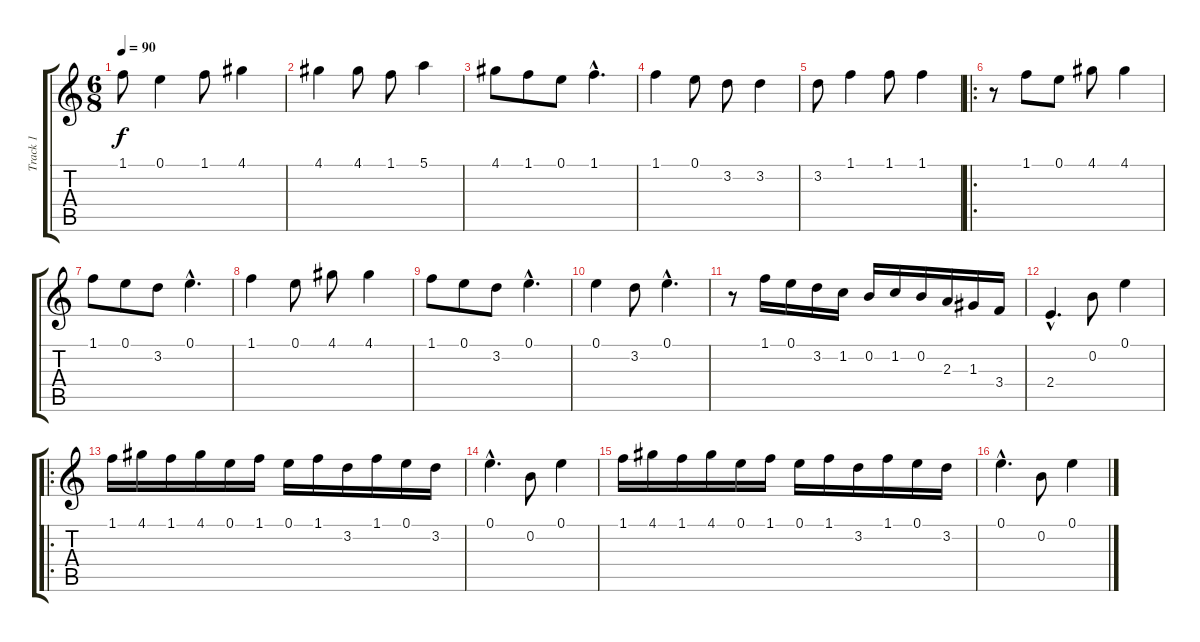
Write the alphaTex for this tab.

\track ("Track 1" "Track 1") {instrument acousticguitarnylon}
\staff {score tabs}
\tuning (E4 B3 G3 D3 A2 E2) {hide}
\ts (6 8)
\tempo 90
\clef g2
\ks c
1.1.8{dy f} 0.1.4 1.1.8 4.1.4 |
4.1.4 4.1.8 1.1.8 5.1.4 |
4.1.8 1.1.8 0.1.8 1.1{hac}.4{d} |
1.1.4 0.1.8 3.2.8 3.2.4 |
3.2.8 1.1.4 1.1.8 1.1.4 |
\ro
r.8 1.1.8 0.1.8 4.1.8 4.1.4 |
1.1.8 0.1.8 3.2.8 0.1{hac}.4{d} |
1.1.4 0.1.8 4.1.8 4.1.4 |
1.1.8 0.1.8 3.2.8 0.1{hac}.4{d} |
0.1.4 3.2.8 0.1{hac}.4{d} |
r.8 1.1.16 0.1.16 3.2.16 1.2.16 0.2.16 1.2.16 0.2.16 2.3.16 1.3.16 3.4.16 |
2.4{hac}.4{d} 0.2.8 0.1.4 |
\ro
1.1.16 4.1.16 1.1.16 4.1.16 0.1.16 1.1.16 0.1.16 1.1.16 3.2.16 1.1.16 0.1.16 3.2.16 |
0.1{hac}.4{d} 0.2.8 0.1.4 |
1.1.16 4.1.16 1.1.16 4.1.16 0.1.16 1.1.16 0.1.16 1.1.16 3.2.16 1.1.16 0.1.16 3.2.16 |
0.1{hac}.4{d} 0.2.8 0.1.4
